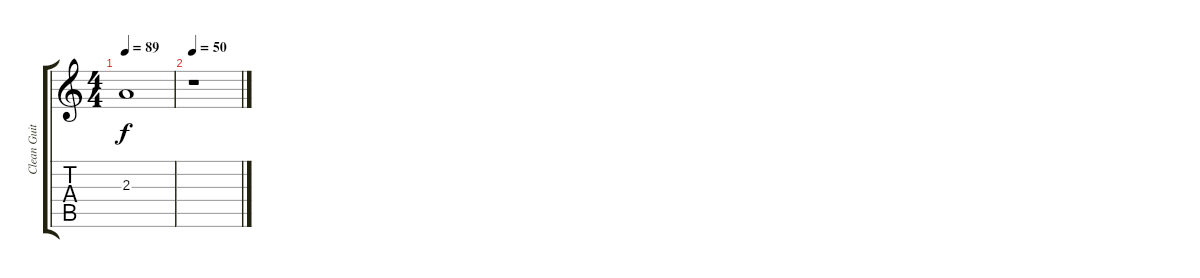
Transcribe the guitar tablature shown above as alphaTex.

\track ("Clean Guitar" "Clean Guit") {instrument electricguitarclean}
\staff {score tabs}
\tuning (E4 B3 G3 D3 A2 E2) {hide}
\ts (4 4)
\tempo 89
\clef g2
\ks c
2.3{t}.1{dy f} |
\tempo 50
r.1
